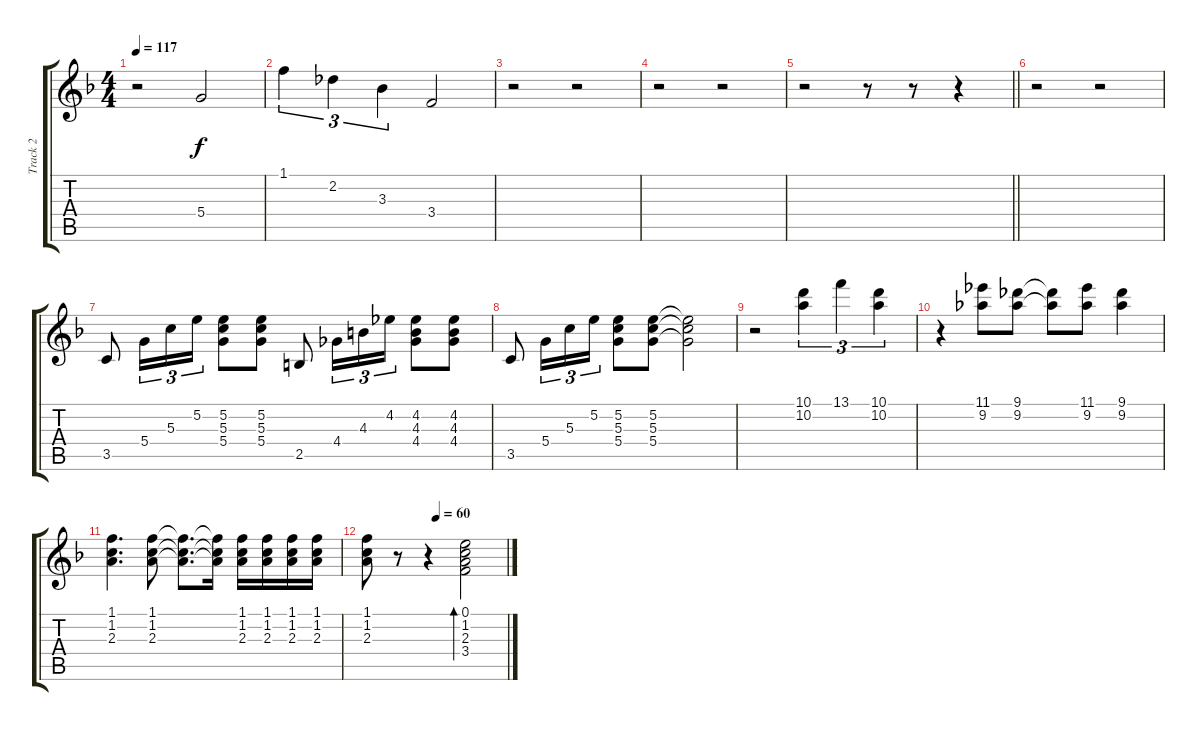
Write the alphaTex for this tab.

\track ("Track 2" "Track 2") {instrument acousticguitarnylon}
\staff {score tabs}
\tuning (E4 B3 G3 D3 A2 E2) {hide}
\ts (4 4)
\tempo 117
\clef g2
\ks f
r.2{dy f} 5.4.2 |
1.1.4{tu (3 2)} 2.2.4{tu (3 2)} 3.3.4{tu (3 2)} 3.4.2 |
r.2 r.2 |
r.2 r.2 |
\barLineRight lightlight
r.2 r.8 r.8 r.4 |
r.2 r.2 |
3.5.8 5.4.16{tu (3 2)} 5.3.16{tu (3 2)} 5.2.16{tu (3 2)} (5.2 5.3 5.4).8 (5.2 5.3 5.4).8 2.5.8 4.4.16{tu (3 2)} 4.3.16{tu (3 2)} 4.2.16{tu (3 2)} (4.2 4.3 4.4).8 (4.2 4.3 4.4).8 |
3.5.8 5.4.16{tu (3 2)} 5.3.16{tu (3 2)} 5.2.16{tu (3 2)} (5.2 5.3 5.4).8 (5.2 5.3 5.4).8 (5.2{t} 5.3{t} 5.4{t}).2 |
r.2 (10.1 10.2).4{tu (3 2)} 13.1.4{tu (3 2)} (10.1 10.2).4{tu (3 2)} |
r.4 (11.1 9.2).8 (9.1 9.2).8 (9.1{t} 9.2{t}).8 (11.1 9.2).8 (9.1 9.2).4 |
(1.1 1.2 2.3).4{d} (1.1 1.2 2.3).8 (1.1{t} 1.2{t} 2.3{t}).8{d} (1.1{t} 1.2{t} 2.3{t}).16 (1.1 1.2 2.3).16 (1.1 1.2 2.3).16 (1.1 1.2 2.3).16 (1.1 1.2 2.3).16 |
\tempo (60 0.5)
(1.1 1.2 2.3).8 r.8 r.4 (0.1 1.2 2.3 3.4).2{bd 120}
